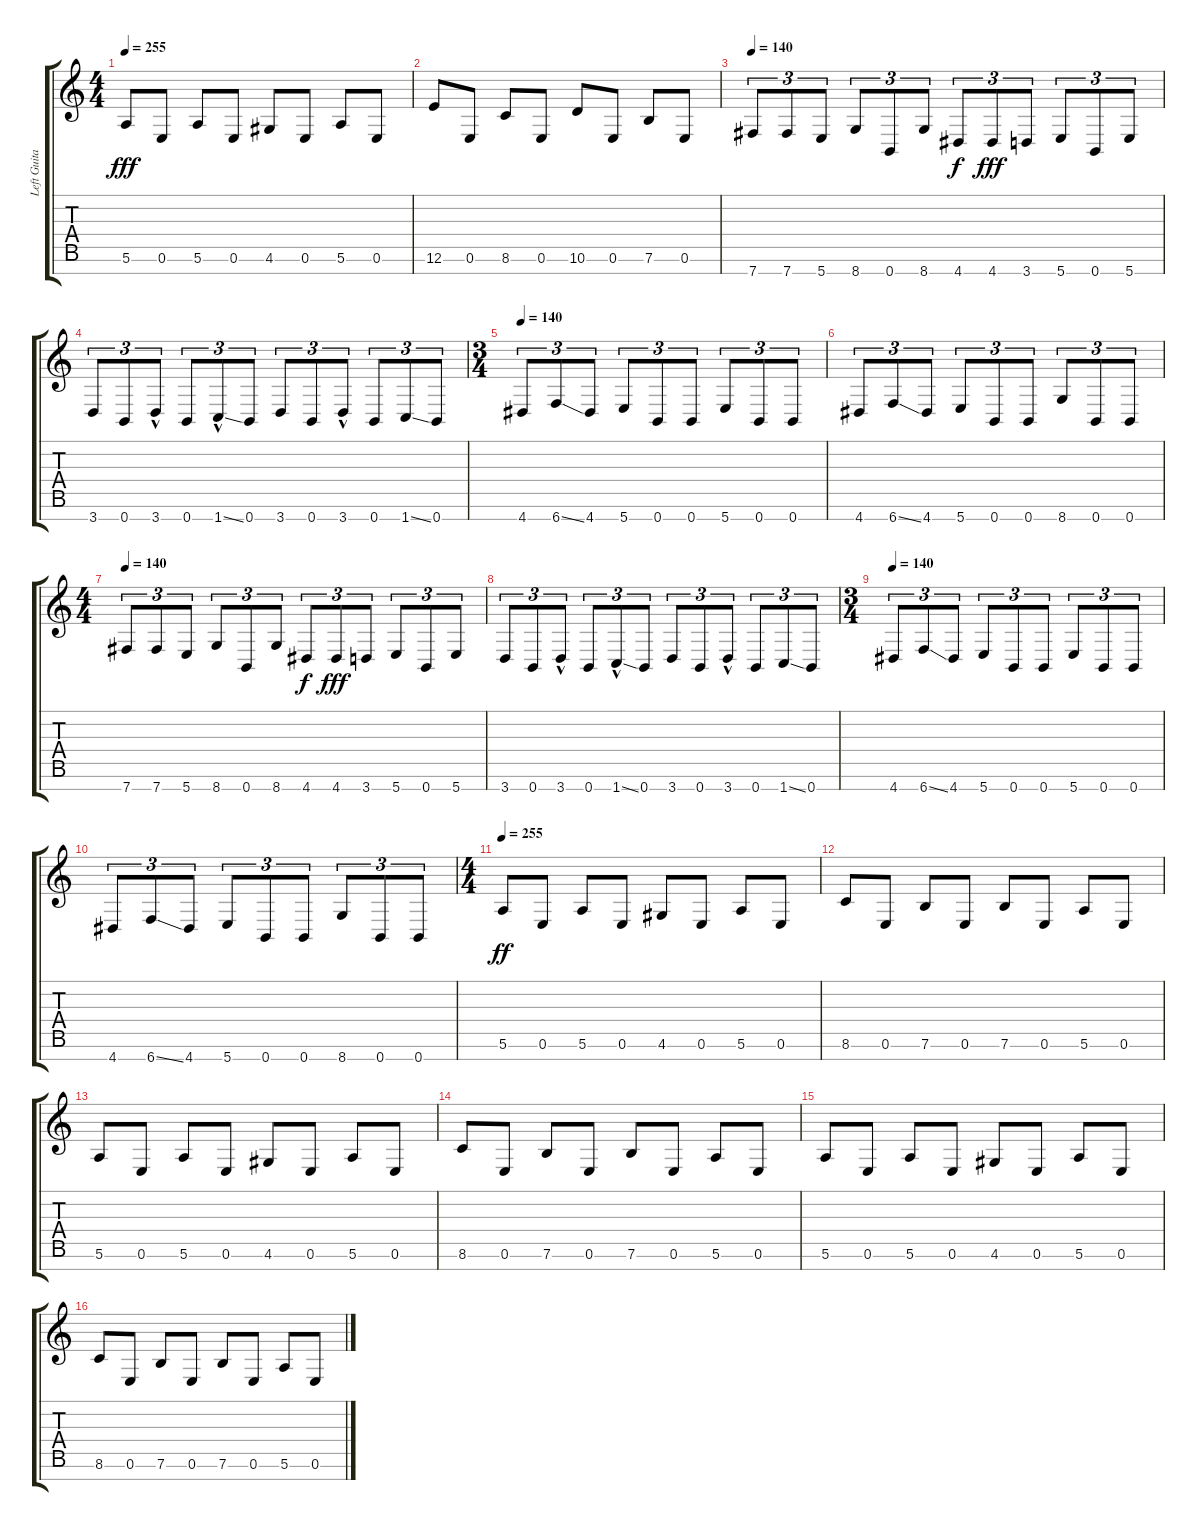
\track ("Left Guitar" "Left Guita") {instrument distortionguitar}
\staff {score tabs}
\tuning (E4 B3 G3 D3 A2 E2 B1) {hide}
\ts (4 4)
\tempo 255
\clef g2
\ks c
5.6.8{dy fff} 0.6.8 5.6.8 0.6.8 4.6.8 0.6.8 5.6.8 0.6.8 |
12.6.8 0.6.8 8.6.8 0.6.8 10.6.8 0.6.8 7.6.8 0.6.8 |
\tempo 140
7.7.8{tu (3 2)} 7.7.8{tu (3 2)} 5.7.8{tu (3 2)} 8.7.8{tu (3 2)} 0.7.8{tu (3 2)} 8.7.8{tu (3 2)} 4.7.8{tu (3 2) dy f} 4.7.8{tu (3 2) dy fff} 3.7.8{tu (3 2)} 5.7.8{tu (3 2)} 0.7.8{tu (3 2)} 5.7.8{tu (3 2)} |
3.7.8{tu (3 2)} 0.7.8{tu (3 2)} 3.7{hac}.8{tu (3 2)} 0.7.8{tu (3 2)} 1.7{ss hac}.8{tu (3 2)} 0.7.8{tu (3 2)} 3.7.8{tu (3 2)} 0.7.8{tu (3 2)} 3.7{hac}.8{tu (3 2)} 0.7.8{tu (3 2)} 1.7{ss}.8{tu (3 2)} 0.7.8{tu (3 2)} |
\ts (3 4)
\tempo 140
4.7.8{tu (3 2)} 6.7{ss}.8{tu (3 2)} 4.7.8{tu (3 2)} 5.7.8{tu (3 2)} 0.7.8{tu (3 2)} 0.7.8{tu (3 2)} 5.7.8{tu (3 2)} 0.7.8{tu (3 2)} 0.7.8{tu (3 2)} |
4.7.8{tu (3 2)} 6.7{ss}.8{tu (3 2)} 4.7.8{tu (3 2)} 5.7.8{tu (3 2)} 0.7.8{tu (3 2)} 0.7.8{tu (3 2)} 8.7.8{tu (3 2)} 0.7.8{tu (3 2)} 0.7.8{tu (3 2)} |
\ts (4 4)
\tempo 140
7.7.8{tu (3 2)} 7.7.8{tu (3 2)} 5.7.8{tu (3 2)} 8.7.8{tu (3 2)} 0.7.8{tu (3 2)} 8.7.8{tu (3 2)} 4.7.8{tu (3 2) dy f} 4.7.8{tu (3 2) dy fff} 3.7.8{tu (3 2)} 5.7.8{tu (3 2)} 0.7.8{tu (3 2)} 5.7.8{tu (3 2)} |
3.7.8{tu (3 2)} 0.7.8{tu (3 2)} 3.7{hac}.8{tu (3 2)} 0.7.8{tu (3 2)} 1.7{ss hac}.8{tu (3 2)} 0.7.8{tu (3 2)} 3.7.8{tu (3 2)} 0.7.8{tu (3 2)} 3.7{hac}.8{tu (3 2)} 0.7.8{tu (3 2)} 1.7{ss}.8{tu (3 2)} 0.7.8{tu (3 2)} |
\ts (3 4)
\tempo 140
4.7.8{tu (3 2)} 6.7{ss}.8{tu (3 2)} 4.7.8{tu (3 2)} 5.7.8{tu (3 2)} 0.7.8{tu (3 2)} 0.7.8{tu (3 2)} 5.7.8{tu (3 2)} 0.7.8{tu (3 2)} 0.7.8{tu (3 2)} |
4.7.8{tu (3 2)} 6.7{ss}.8{tu (3 2)} 4.7.8{tu (3 2)} 5.7.8{tu (3 2)} 0.7.8{tu (3 2)} 0.7.8{tu (3 2)} 8.7.8{tu (3 2)} 0.7.8{tu (3 2)} 0.7.8{tu (3 2)} |
\ts (4 4)
\tempo 255
5.6.8{dy ff} 0.6.8 5.6.8 0.6.8 4.6.8 0.6.8 5.6.8 0.6.8 |
8.6.8 0.6.8 7.6.8 0.6.8 7.6.8 0.6.8 5.6.8 0.6.8 |
5.6.8 0.6.8 5.6.8 0.6.8 4.6.8 0.6.8 5.6.8 0.6.8 |
8.6.8 0.6.8 7.6.8 0.6.8 7.6.8 0.6.8 5.6.8 0.6.8 |
5.6.8 0.6.8 5.6.8 0.6.8 4.6.8 0.6.8 5.6.8 0.6.8 |
8.6.8 0.6.8 7.6.8 0.6.8 7.6.8 0.6.8 5.6.8 0.6.8
